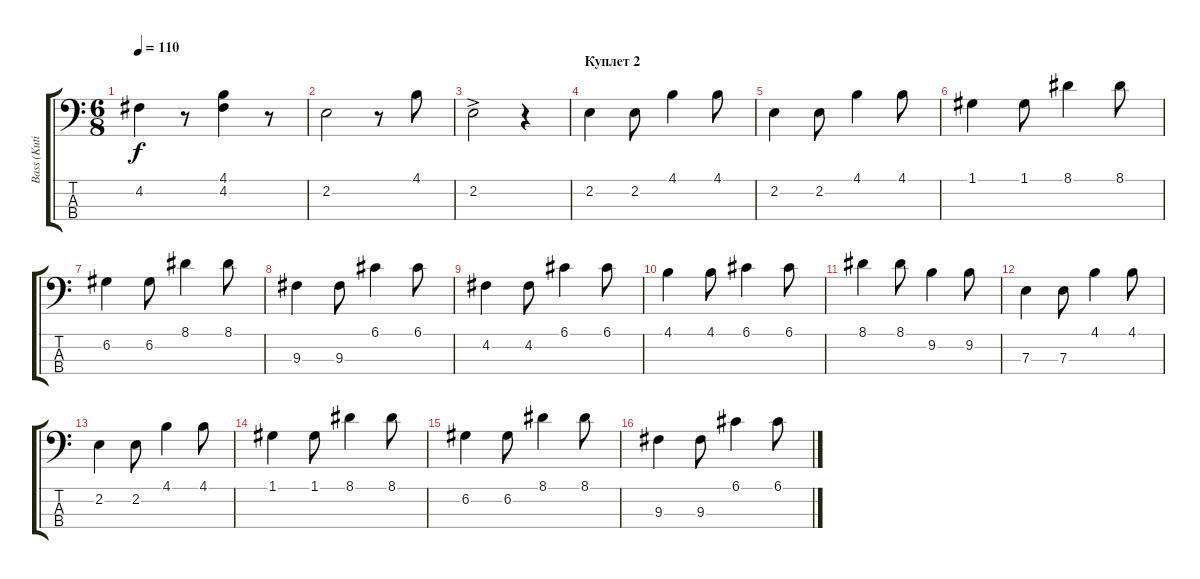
\track ("Bass (Kutikov)" "Bass (Kuti") {instrument electricbassfinger}
\staff {score tabs}
\tuning (G2 D2 A1 E1) {hide}
\ts (6 8)
\tempo 110
\clef f4
\ks c
4.2.4{dy f} r.8 (4.1 4.2).4 r.8 |
2.2.2 r.8 4.1.8 |
2.2{ac}.2 r.4 |
\section ("" "Куплет 2")
2.2.4 2.2.8 4.1.4 4.1.8 |
2.2.4 2.2.8 4.1.4 4.1.8 |
1.1.4 1.1.8 8.1.4 8.1.8 |
6.2.4 6.2.8 8.1.4 8.1.8 |
9.3.4 9.3.8 6.1.4 6.1.8 |
4.2.4 4.2.8 6.1.4 6.1.8 |
4.1.4 4.1.8 6.1.4 6.1.8 |
8.1.4 8.1.8 9.2.4 9.2.8 |
7.3.4 7.3.8 4.1.4 4.1.8 |
2.2.4 2.2.8 4.1.4 4.1.8 |
1.1.4 1.1.8 8.1.4 8.1.8 |
6.2.4 6.2.8 8.1.4 8.1.8 |
9.3.4 9.3.8 6.1.4 6.1.8
